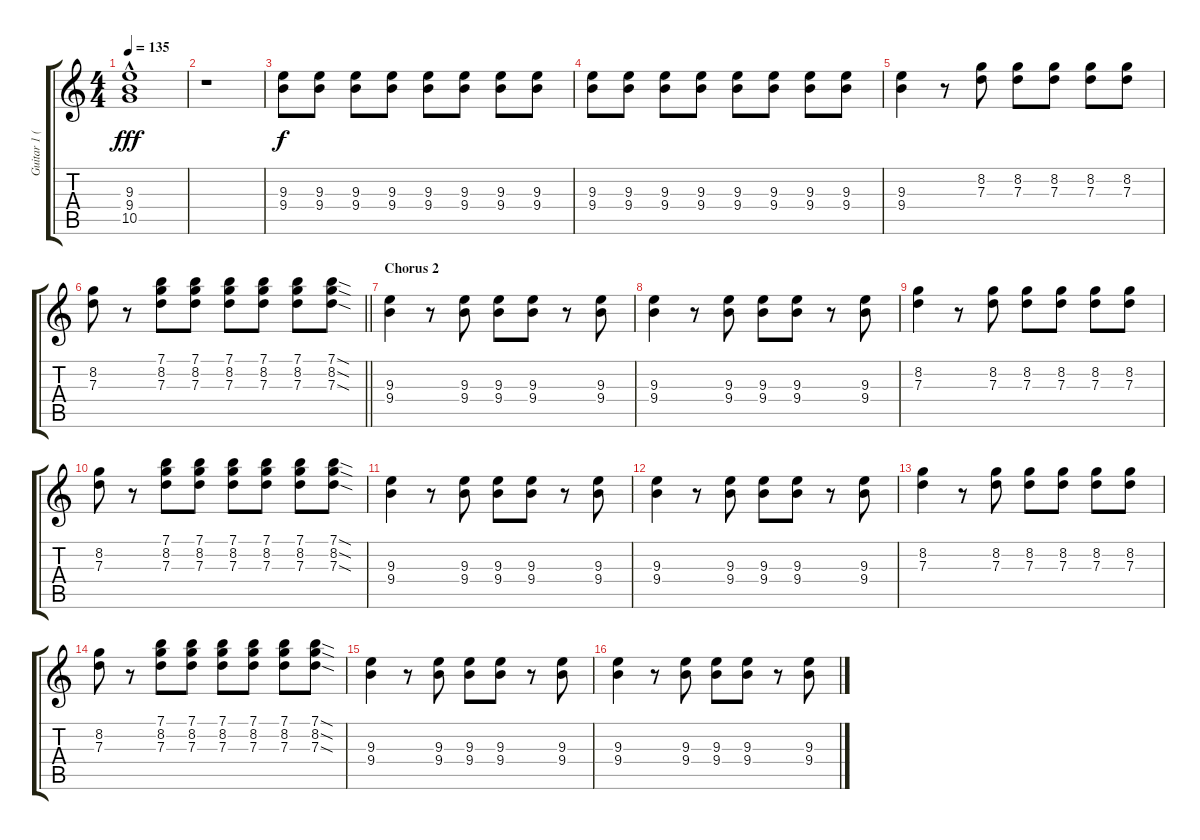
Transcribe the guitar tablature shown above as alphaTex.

\track ("Guitar 1 (Daniel Kessler)" "Guitar 1 (") {instrument overdrivenguitar}
\staff {score tabs}
\tuning (E4 B3 G3 D3 A2 E2) {hide}
\ts (4 4)
\tempo 135
\clef g2
\ks c
(9.3 9.4 10.5{hac}).1{dy fff} |
r.1{volume 2} |
(9.3 9.4).8{dy f volume 16} (9.3 9.4).8 (9.3 9.4).8 (9.3 9.4).8 (9.3 9.4).8 (9.3 9.4).8 (9.3 9.4).8 (9.3 9.4).8 |
(9.3 9.4).8 (9.3 9.4).8 (9.3 9.4).8 (9.3 9.4).8 (9.3 9.4).8 (9.3 9.4).8 (9.3 9.4).8 (9.3 9.4).8 |
(9.3 9.4).4 r.8 (8.2 7.3).8 (8.2 7.3).8 (8.2 7.3).8 (8.2 7.3).8 (8.2 7.3).8 |
\barLineRight lightlight
(8.2 7.3).8 r.8 (7.1 8.2 7.3).8 (7.1 8.2 7.3).8 (7.1 8.2 7.3).8 (7.1 8.2 7.3).8 (7.1 8.2 7.3).8 (7.1{sod} 8.2{sod} 7.3{sod}).8 |
\section ("" "Chorus 2")
(9.3 9.4).4 r.8 (9.3 9.4).8 (9.3 9.4).8 (9.3 9.4).8 r.8 (9.3 9.4).8 |
(9.3 9.4).4 r.8 (9.3 9.4).8 (9.3 9.4).8 (9.3 9.4).8 r.8 (9.3 9.4).8 |
(8.2 7.3).4 r.8 (8.2 7.3).8 (8.2 7.3).8 (8.2 7.3).8 (8.2 7.3).8 (8.2 7.3).8 |
(8.2 7.3).8 r.8 (7.1 8.2 7.3).8 (7.1 8.2 7.3).8 (7.1 8.2 7.3).8 (7.1 8.2 7.3).8 (7.1 8.2 7.3).8 (7.1{sod} 8.2{sod} 7.3{sod}).8 |
(9.3 9.4).4 r.8 (9.3 9.4).8 (9.3 9.4).8 (9.3 9.4).8 r.8 (9.3 9.4).8 |
(9.3 9.4).4 r.8 (9.3 9.4).8 (9.3 9.4).8 (9.3 9.4).8 r.8 (9.3 9.4).8 |
(8.2 7.3).4 r.8 (8.2 7.3).8 (8.2 7.3).8 (8.2 7.3).8 (8.2 7.3).8 (8.2 7.3).8 |
(8.2 7.3).8 r.8 (7.1 8.2 7.3).8 (7.1 8.2 7.3).8 (7.1 8.2 7.3).8 (7.1 8.2 7.3).8 (7.1 8.2 7.3).8 (7.1{sod} 8.2{sod} 7.3{sod}).8 |
(9.3 9.4).4 r.8 (9.3 9.4).8 (9.3 9.4).8 (9.3 9.4).8 r.8 (9.3 9.4).8 |
(9.3 9.4).4 r.8 (9.3 9.4).8 (9.3 9.4).8 (9.3 9.4).8 r.8 (9.3 9.4).8
